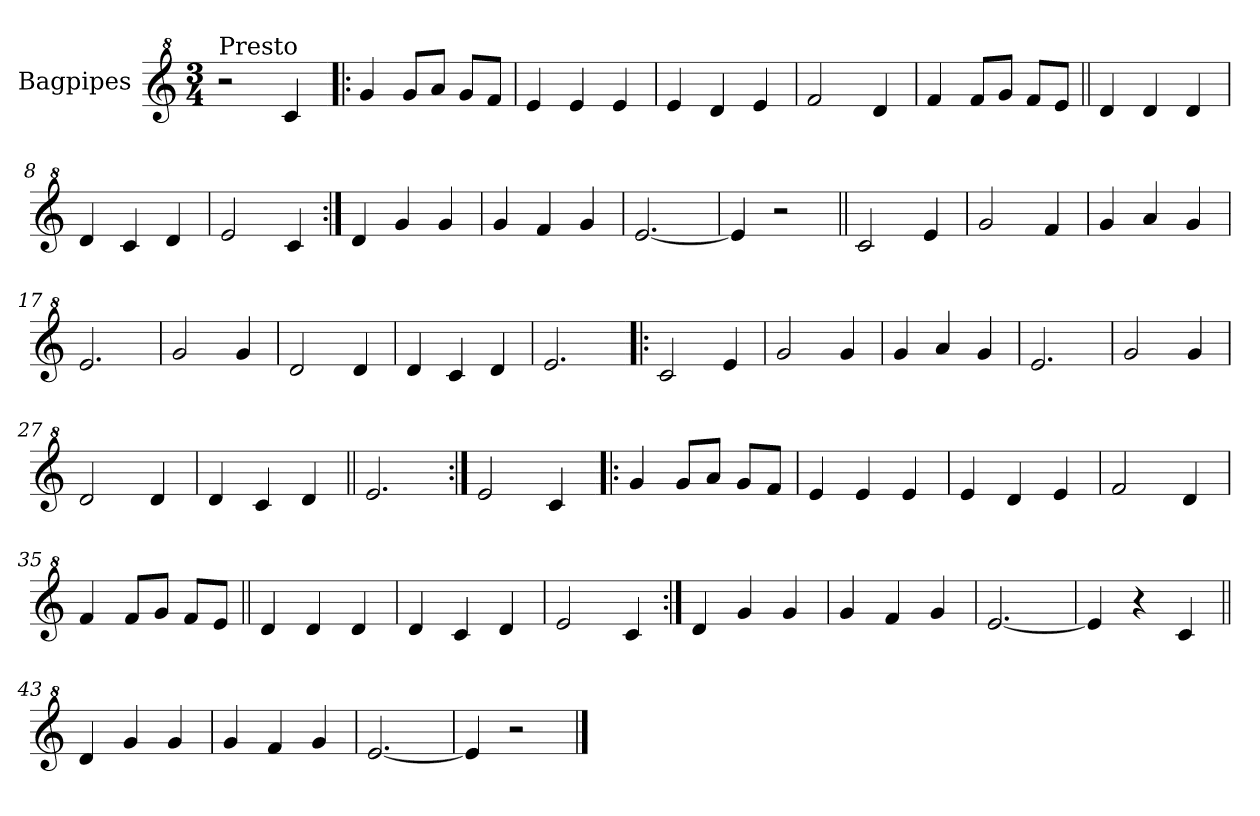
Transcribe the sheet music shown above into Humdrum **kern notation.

**kern
*part1
*staff1
*I"Bagpipes
*I'Bag
*clefG^2
*k[]
*C:
*M3/4
=1
!LO:TX:a:t=Presto
2r
4cc/
=2!|:
4gg/
8gg/L
8aa/J
8gg/L
8ff/J
=3
4ee/
4ee/
4ee/
=4
4ee/
4dd/
4ee/
=5
2ff/
4dd/
=6
4ff/
8ff/L
8gg/J
8ff/L
8ee/J
=7||
4dd/
4dd/
4dd/
=8
4dd/
4cc/
4dd/
=9
2ee/
4cc/
=10:|!
4dd/
4gg/
4gg/
=11
4gg/
4ff/
4gg/
=12
[2.ee/
!!LO:LB:g=z
=13
4ee/]
2r
=14||
2cc/
4ee/
=15
2gg/
4ff/
=16
4gg/
4aa/
4gg/
=17
2.ee/
=18
2gg/
4gg/
=19
2dd/
4dd/
=20
4dd/
4cc/
4dd/
=21
2.ee/
=22!|:
2cc/
4ee/
=23
2gg/
4gg/
=24
4gg/
4aa/
4gg/
=25
2.ee/
=26
2gg/
4gg/
=27
2dd/
4dd/
=28
4dd/
4cc/
4dd/
!!LO:LB:g=z
=29||
2.ee/
=30:|!
2ee/
4cc/
=31!|:
4gg/
8gg/L
8aa/J
8gg/L
8ff/J
=32
4ee/
4ee/
4ee/
=33
4ee/
4dd/
4ee/
=34
2ff/
4dd/
=35
4ff/
8ff/L
8gg/J
8ff/L
8ee/J
=36||
4dd/
4dd/
4dd/
=37
4dd/
4cc/
4dd/
=38
2ee/
4cc/
=39:|!
4dd/
4gg/
4gg/
=40
4gg/
4ff/
4gg/
=41
[2.ee/
!!LO:LB:g=z
=42
4ee/]
4r
4cc/
=43||
4dd/
4gg/
4gg/
=44
4gg/
4ff/
4gg/
=45
[2.ee/
=46
4ee/]
2r
==
*-
